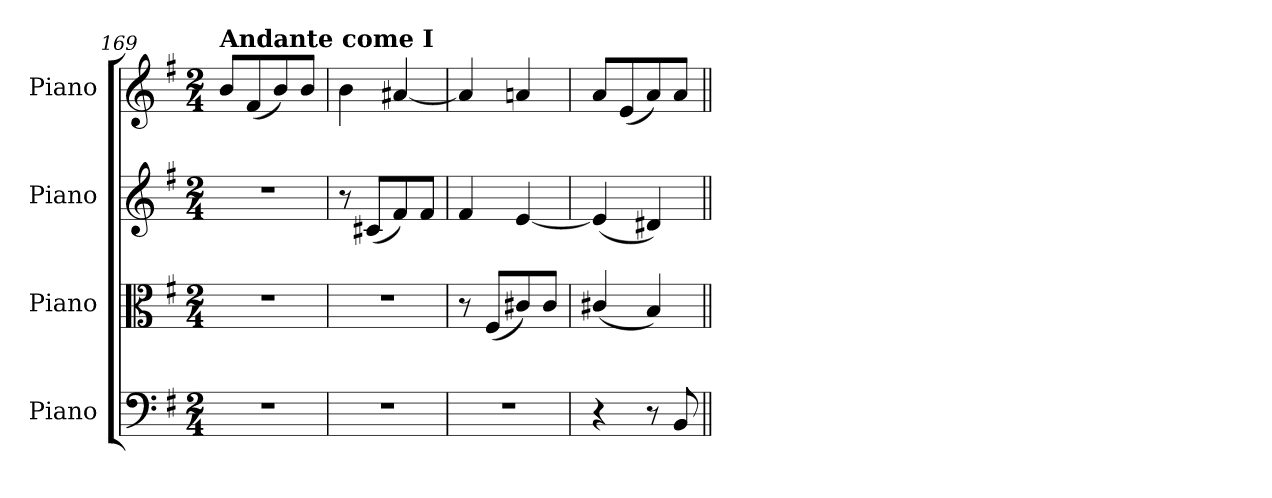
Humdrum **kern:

**kern	**kern	**kern	**kern
*part4	*part3	*part2	*part1
*staff4	*staff3	*staff2	*staff1
*I"Piano	*I"Piano	*I"Piano	*I"Piano
*I'Pno	*I'Pno	*I'Pno	*I'Pno
*clefF4	*clefC3	*clefG2	*clefG2
*k[f#]	*k[f#]	*k[f#]	*k[f#]
*M2/4	*M2/4	*M2/4	*M2/4
=169	=169	=169	=169
!	!	!	!LO:TX:a:B:t=Andante come I
2r	2r	2r	8b/L
.	.	.	(8f#/
.	.	.	8b/)
.	.	.	8b/J
=170	=170	=170	=170
2r	2r	8r	4b\
.	.	(8c#X/L	.
.	.	8f#/)	[4a#X/
.	.	8f#/J	.
!!LO:LB:g=z
=171	=171	=171	=171
2r	8r	4f#/	4a#/]
.	(8F#/L	.	.
.	8c#X/)	[4e/	4an/
.	8c#/J	.	.
=172	=172	=172	=172
4r	(4c#X/	(4e/]	8a/L
.	.	.	(8e/
8r	4B/)	4d#X/)	8a/)
8BB/	.	.	8a/J
=||	=||	=||	=||
*-	*-	*-	*-
